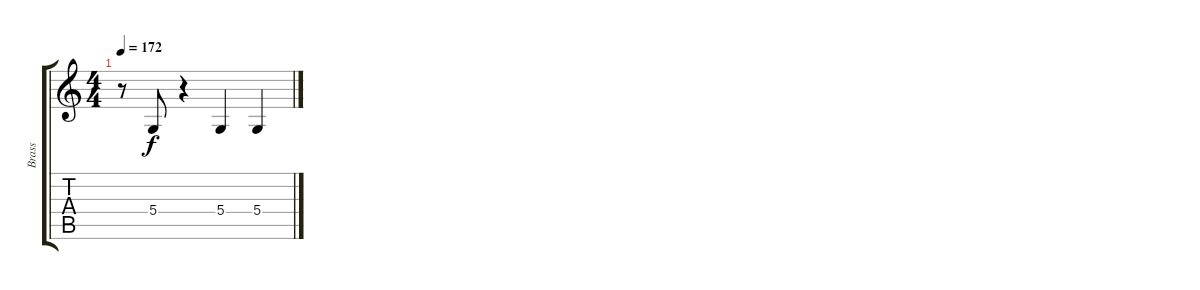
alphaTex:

\track ("Brass" "Brass") {instrument trombone}
\staff {score tabs}
\tuning (E4 B3 G3 D3 A2 E2) {hide}
\ts (4 4)
\tempo 172
\clef g2
\ks c
r.8{dy f} 5.4.8 r.4 5.4.4 5.4.4
